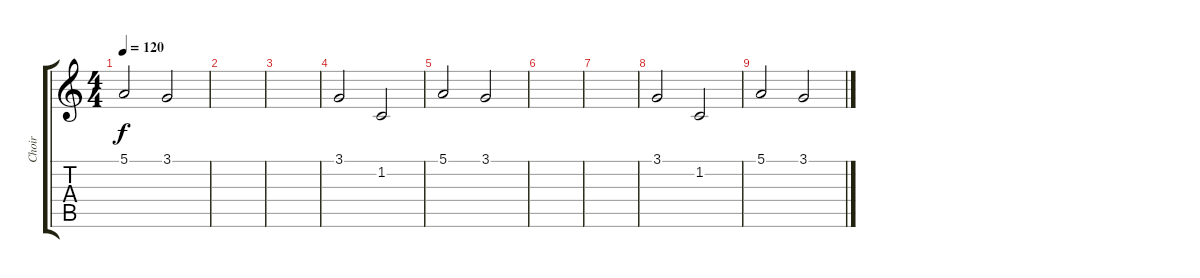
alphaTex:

\track ("Choir" "Choir") {instrument choiraahs}
\staff {score tabs}
\tuning (E4 B3 G3 D3 A2 E2) {hide}
\ts (4 4)
\tempo 120
\clef g2
\ks c
5.1.2{dy f} 3.1.2 |
|
|
3.1.2 1.2.2 |
5.1.2 3.1.2 |
|
|
3.1.2 1.2.2 |
5.1.2 3.1.2
